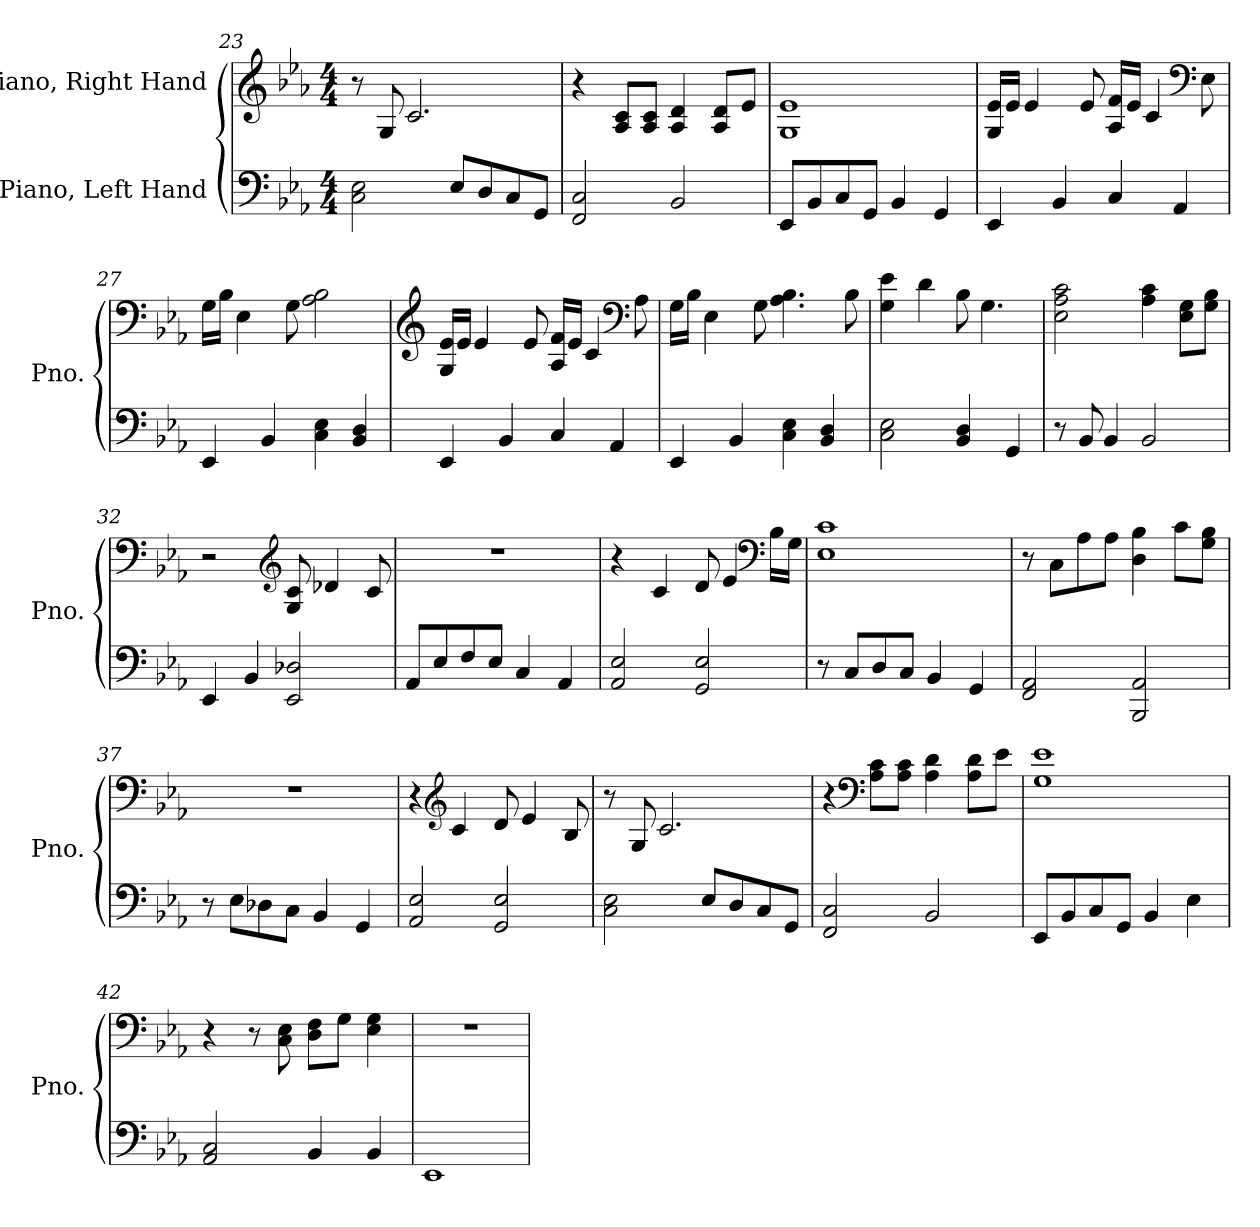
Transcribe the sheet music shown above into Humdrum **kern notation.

**kern	**kern
*part2	*part1
*staff2	*staff1
*I"Piano, Left Hand	*I"Piano, Right Hand
*I'Pno.	*I'Pno.
*clefF4	*clefG2
*k[b-e-a-]	*k[b-e-a-]
*M4/4	*M4/4
=23	=23
2C\ 2E-\	8r
.	8G/
.	2.c/
8E-/L	.
8D/	.
8C/	.
8GG/J	.
=24	=24
2FF/ 2C/	4r
.	8A-/ 8c/L
.	8A-/ 8c/J
2BB-/	4A-/ 4d/
.	8A-/ 8d/L
.	8e-/J
=25	=25
8EE-/L	1G 1e-
8BB-/	.
8C/	.
8GG/J	.
4BB-/	.
4GG/	.
!!LO:LB:g=z
=26	=26
4EE-/	16G/ 16e-/LL
.	16e-/JJ
.	4e-/
4BB-/	.
.	8e-/
4C/	16A-/ 16f/LL
.	16e-/JJ
.	4c/
4AA-/	.
*	*clefF4
.	8E-\
=27	=27
4EE-/	16G\LL
.	16B-\JJ
.	4E-\
4BB-/	.
.	8G\
4C\ 4E-\	2A-\ 2B-\
4BB-/ 4D/	.
=28	=28
*	*clefG2
4EE-/	16G/ 16e-/LL
.	16e-/JJ
.	4e-/
4BB-/	.
.	8e-/
4C/	16A-/ 16f/LL
.	16e-/JJ
.	4c/
4AA-/	.
*	*clefF4
.	8A-\
=29	=29
4EE-/	16G\LL
.	16B-\JJ
.	4E-\
4BB-/	.
.	8G\
4C\ 4E-\	4.A-\ 4.B-\
4BB-/ 4D/	.
.	8B-\
!!LO:PB:g=z
=30	=30
2C\ 2E-\	4G\ 4e-\
.	4d\
4BB-/ 4D/	8B-\
.	4.G\
4GG/	.
=31	=31
8r	2E-\ 2A-\ 2c\
8BB-/	.
4BB-/	.
2BB-/	4A-\ 4c\
.	8E-\ 8G\L
.	8G\ 8B-\J
=32	=32
4EE-/	2r
4BB-/	.
*	*clefG2
2EE-/ 2D-X/	8G/ 8c/
.	4d-X/
.	8c/
=33	=33
8AA-/L	1r
8E-/	.
8F/	.
8E-/J	.
4C/	.
4AA-/	.
=34	=34
2AA-/ 2E-/	4r
.	4c/
2GG/ 2E-/	8d/
.	4e-/
*	*clefF4
.	16B-\LL
.	16G\JJ
!!LO:LB:g=z
=35	=35
8r	1E- 1c
8C/L	.
8D/	.
8C/J	.
4BB-/	.
4GG/	.
=36	=36
2FF/ 2AA-/	8r
.	8C\L
.	8A-\
.	8A-\J
2BBB-/ 2AA-/	4D\ 4B-\
.	8c\L
.	8G\ 8B-\J
=37	=37
8r	1r
8E-\L	.
8D-X\	.
8C\J	.
4BB-/	.
4GG/	.
=38	=38
2AA-/ 2E-/	4r
*	*clefG2
.	4c/
2GG/ 2E-/	8d/
.	4e-/
.	8B-/
=39	=39
2C\ 2E-\	8r
.	8G/
.	2.c/
8E-/L	.
8D/	.
8C/	.
8GG/J	.
!!LO:LB:g=z
=40	=40
2FF/ 2C/	4r
*	*clefF4
.	8A-\ 8c\L
.	8A-\ 8c\J
2BB-/	4A-\ 4d\
.	8A-\ 8d\L
.	8e-\J
=41	=41
8EE-/L	1G 1e-
8BB-/	.
8C/	.
8GG/J	.
4BB-/	.
4E-\	.
=42	=42
2AA-/ 2C/	4r
.	8r
.	8C\ 8E-\
4BB-/	8D\ 8F\L
.	8G\J
4BB-/	4E-\ 4G\
=43	=43
1EE-	1r
=	=
*-	*-
